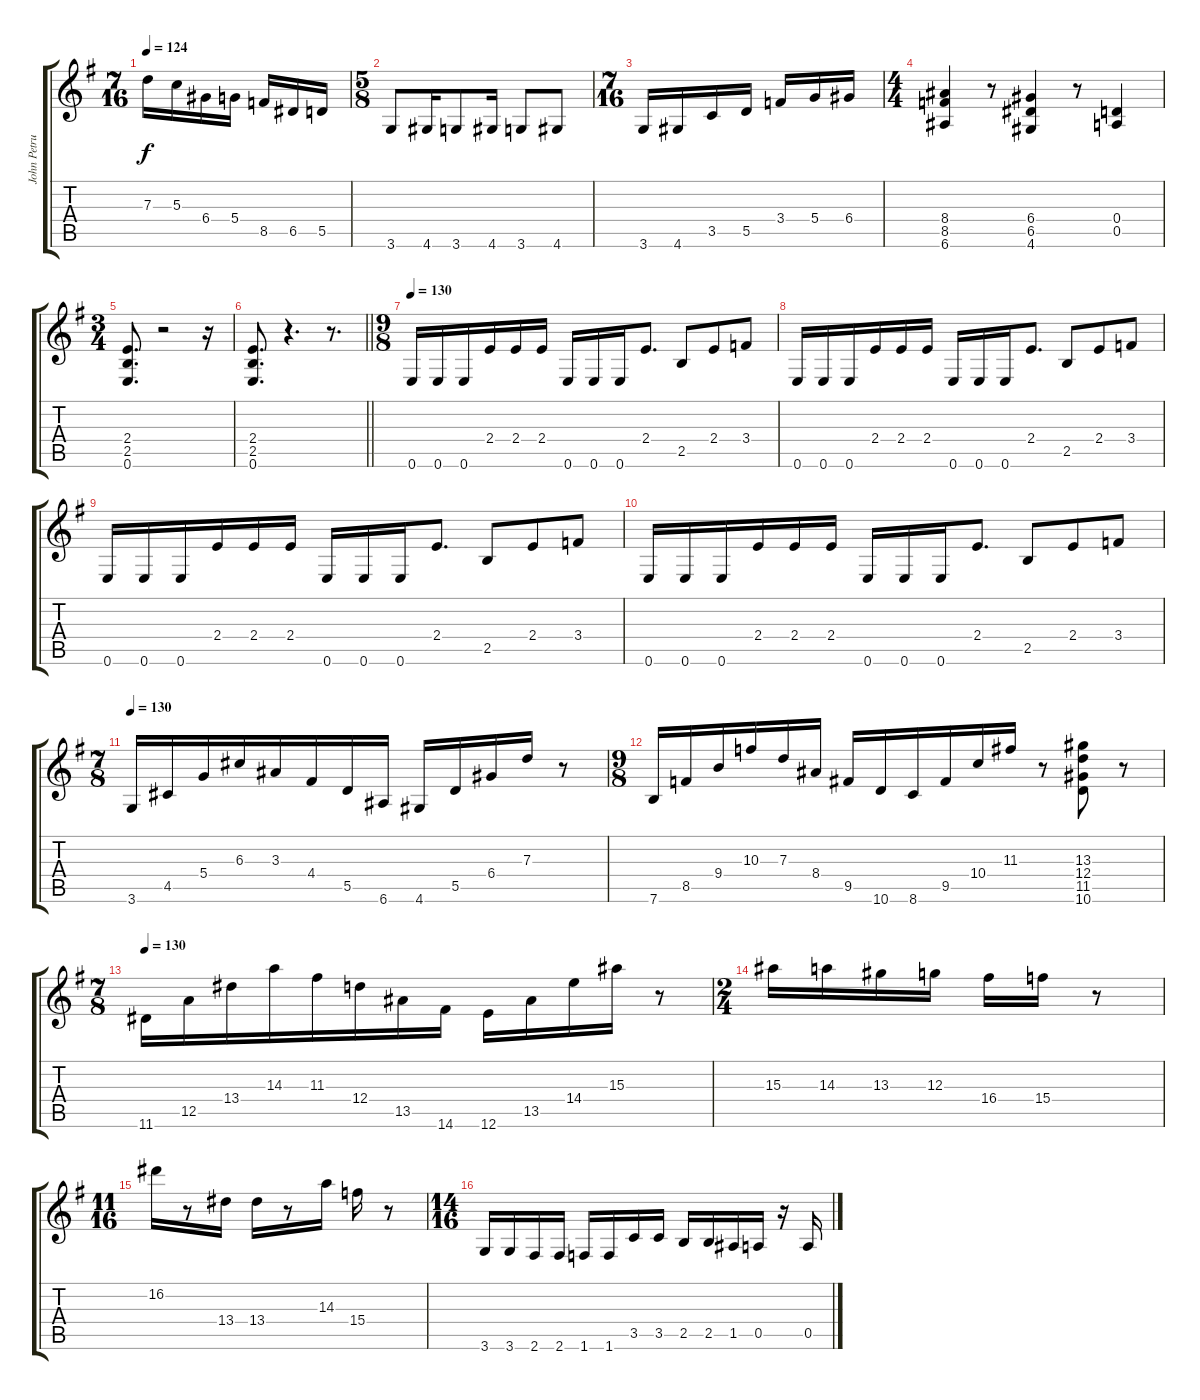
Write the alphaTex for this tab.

\track ("John Petrucci - Guitar 6 Strings" "John Petru") {instrument distortionguitar}
\staff {score tabs}
\tuning (E4 B3 G3 D3 A2 E2) {hide}
\ts (7 16)
\tempo 124
\clef g2
\ks g
7.3.16{dy f} 5.3.16 6.4.16 5.4.16 8.5.16 6.5.16 5.5.16 |
\ts (5 8)
3.6.8 4.6.16 3.6.8 4.6.16 3.6.8 4.6.8 |
\ts (7 16)
3.6.16 4.6.16 3.5.16 5.5.16 3.4.16 5.4.16 6.4.16 |
\ts (4 4)
(8.4 8.5 6.6).4 r.8 (6.4 6.5 4.6).4 r.8 (0.4 0.5).4 |
\ts (3 4)
(2.4 2.5 0.6).8{d} r.2 r.16 |
\barLineRight lightlight
(2.4 2.5 0.6).8{d} r.4{d} r.8{d} |
\ts (9 8)
\tempo 130
0.6.16 0.6.16 0.6.16 2.4.16 2.4.16 2.4.16 0.6.16 0.6.16 0.6.16 2.4.8{d} 2.5.8 2.4.8 3.4.8 |
0.6.16 0.6.16 0.6.16 2.4.16 2.4.16 2.4.16 0.6.16 0.6.16 0.6.16 2.4.8{d} 2.5.8 2.4.8 3.4.8 |
0.6.16 0.6.16 0.6.16 2.4.16 2.4.16 2.4.16 0.6.16 0.6.16 0.6.16 2.4.8{d} 2.5.8 2.4.8 3.4.8 |
0.6.16 0.6.16 0.6.16 2.4.16 2.4.16 2.4.16 0.6.16 0.6.16 0.6.16 2.4.8{d} 2.5.8 2.4.8 3.4.8 |
\ts (7 8)
\tempo 130
3.6.16 4.5.16 5.4.16 6.3.16 3.3.16 4.4.16 5.5.16 6.6.16 4.6.16 5.5.16 6.4.16 7.3.16 r.8 |
\ts (9 8)
7.6.16 8.5.16 9.4.16 10.3.16 7.3.16 8.4.16 9.5.16 10.6.16 8.6.16 9.5.16 10.4.16 11.3.16 r.8 (13.3 12.4 11.5 10.6).8 r.8 |
\ts (7 8)
\tempo 130
11.6.16 12.5.16 13.4.16 14.3.16 11.3.16 12.4.16 13.5.16 14.6.16 12.6.16 13.5.16 14.4.16 15.3.16 r.8 |
\ts (2 4)
15.3.16 14.3.16 13.3.16 12.3.16 16.4.16 15.4.16 r.8 |
\ts (11 16)
16.2.16 r.8 13.4.16 13.4.16 r.8 14.3.16 15.4.16 r.8 |
\ts (14 16)
3.6.16 3.6.16 2.6.16 2.6.16 1.6.16 1.6.16 3.5.16 3.5.16 2.5.16 2.5.16 1.5.16 0.5.16 r.16 0.5.16
